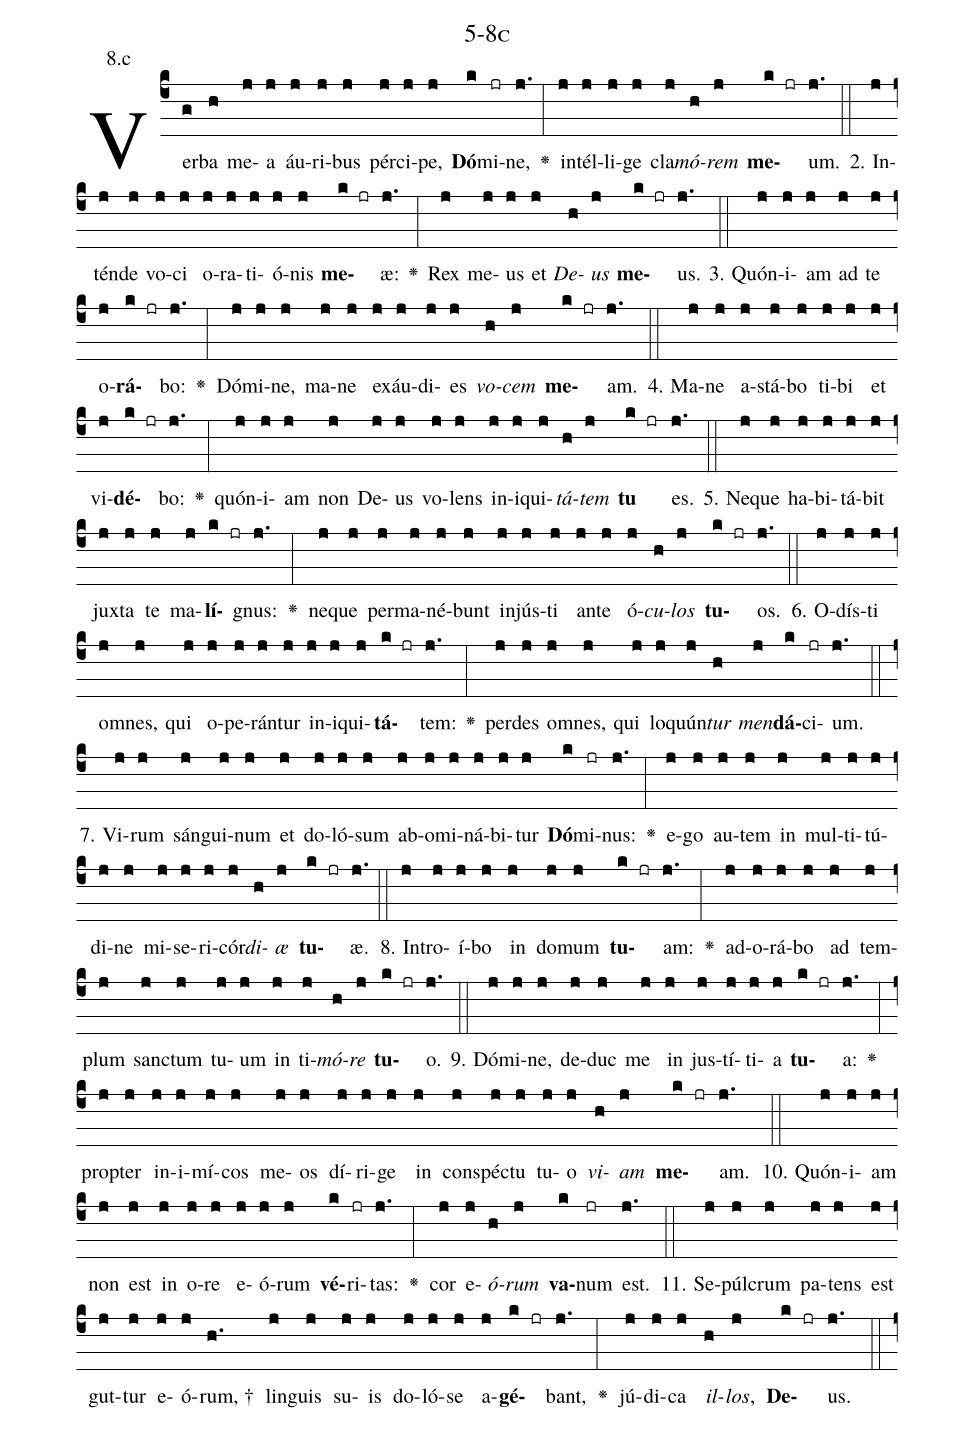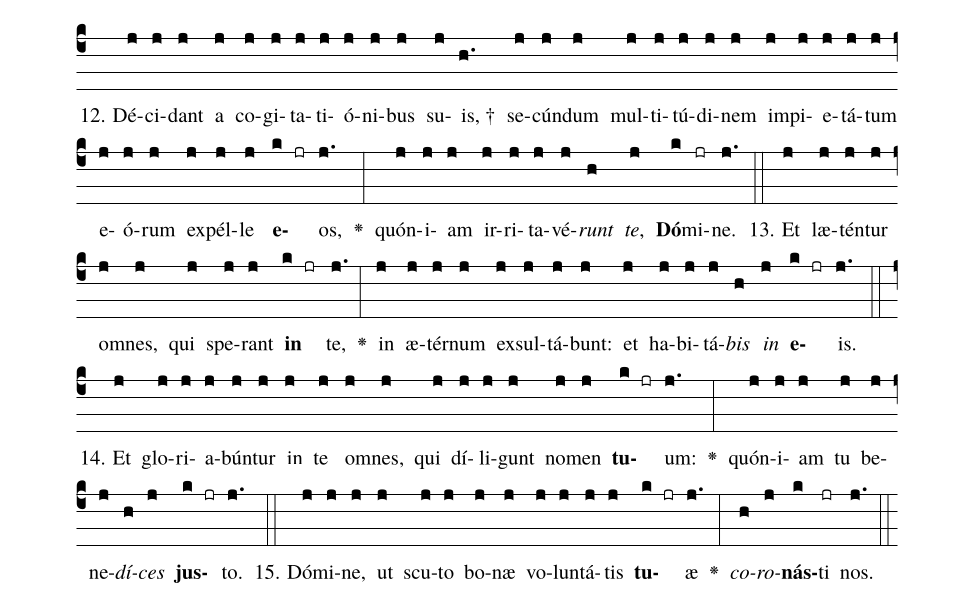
name: 5-8c;
annotation: 8.c;
%%
(c4)Ver(g)ba(h) me(j)a(j) áu(j)ri(j)bus(j) pér(j)ci(j)pe,(j) <b>Dó</b>(k)mi(jr)ne,(j.) <v>\greheightstar</v>(:) in(j)tél(j)li(j)ge(j) cla(j)<i>mó</i>(h)<i>rem</i>(j) <b>me</b>(k jr)um.(j.) (::)
2. In(j)tén(j)de(j) vo(j)ci(j) o(j)ra(j)ti(j)ó(j)nis(j) <b>me</b>(k jr)æ:(j.) <v>\greheightstar</v>(:) Rex(j) me(j)us(j) et(j) <i>De</i>(h)<i>us</i>(j) <b>me</b>(k jr)us.(j.) (::)
3. Quón(j)i(j)am(j) ad(j) te(j) o(j)<b>rá</b>(k jr)bo:(j.) <v>\greheightstar</v>(:) Dó(j)mi(j)ne,(j) ma(j)ne(j) ex(j)áu(j)di(j)es(j) <i>vo</i>(h)<i>cem</i>(j) <b>me</b>(k jr)am.(j.) (::)
4. Ma(j)ne(j) a(j)stá(j)bo(j) ti(j)bi(j) et(j) vi(j)<b>dé</b>(k jr)bo:(j.) <v>\greheightstar</v>(:) quón(j)i(j)am(j) non(j) De(j)us(j) vo(j)lens(j) in(j)i(j)qui(j)<i>tá</i>(h)<i>tem</i>(j) <b>tu</b>(k jr) es.(j.) (::)
5. Ne(j)que(j) ha(j)bi(j)tá(j)bit(j) jux(j)ta(j) te(j) ma(j)<b>lí</b>(k jr)gnus:(j.) <v>\greheightstar</v>(:) ne(j)que(j) per(j)ma(j)né(j)bunt(j) in(j)jús(j)ti(j) an(j)te(j) ó(j)<i>cu</i>(h)<i>los</i>(j) <b>tu</b>(k jr)os.(j.) (::)
6. O(j)dís(j)ti(j) om(j)nes,(j) qui(j) o(j)pe(j)rán(j)tur(j) in(j)i(j)qui(j)<b>tá</b>(k jr)tem:(j.) <v>\greheightstar</v>(:) per(j)des(j) om(j)nes,(j) qui(j) lo(j)quún(j)<i>tur</i>(h) <i>men</i>(j)<b>dá</b>(k)ci(jr)um.(j.) (::)
7. Vi(j)rum(j) sán(j)gui(j)num(j) et(j) do(j)ló(j)sum(j) ab(j)o(j)mi(j)ná(j)bi(j)tur(j) <b>Dó</b>(k)mi(jr)nus:(j.) <v>\greheightstar</v>(:) e(j)go(j) au(j)tem(j) in(j) mul(j)ti(j)tú(j)di(j)ne(j) mi(j)se(j)ri(j)cór(j)<i>di</i>(h)<i>æ</i>(j) <b>tu</b>(k jr)æ.(j.) (::)
8. In(j)tro(j)í(j)bo(j) in(j) do(j)mum(j) <b>tu</b>(k jr)am:(j.) <v>\greheightstar</v>(:) ad(j)o(j)rá(j)bo(j) ad(j) tem(j)plum(j) sanc(j)tum(j) tu(j)um(j) in(j) ti(j)<i>mó</i>(h)<i>re</i>(j) <b>tu</b>(k jr)o.(j.) (::)
9. Dó(j)mi(j)ne,(j) de(j)duc(j) me(j) in(j) jus(j)tí(j)ti(j)a(j) <b>tu</b>(k jr)a:(j.) <v>\greheightstar</v>(:) prop(j)ter(j) in(j)i(j)mí(j)cos(j) me(j)os(j) dí(j)ri(j)ge(j) in(j) con(j)spéc(j)tu(j) tu(j)o(j) <i>vi</i>(h)<i>am</i>(j) <b>me</b>(k jr)am.(j.) (::)
10. Quón(j)i(j)am(j) non(j) est(j) in(j) o(j)re(j) e(j)ó(j)rum(j) <b>vé</b>(k)ri(jr)tas:(j.) <v>\greheightstar</v>(:) cor(j) e(j)<i>ó</i>(h)<i>rum</i>(j) <b>va</b>(k)num(jr) est.(j.) (::)
11. Se(j)púl(j)crum(j) pa(j)tens(j) est(j) gut(j)tur(j) e(j)ó(j)rum, †(h.) lin(j)guis(j) su(j)is(j) do(j)ló(j)se(j) a(j)<b>gé</b>(k jr)bant,(j.) <v>\greheightstar</v>(:) jú(j)di(j)ca(j) <i>il</i>(h)<i>los</i>,(j) <b>De</b>(k jr)us.(j.) (::)
12. Dé(j)ci(j)dant(j) a(j) co(j)gi(j)ta(j)ti(j)ó(j)ni(j)bus(j) su(j)is, †(h.) se(j)cún(j)dum(j) mul(j)ti(j)tú(j)di(j)nem(j) im(j)pi(j)e(j)tá(j)tum(j) e(j)ó(j)rum(j) ex(j)pél(j)le(j) <b>e</b>(k jr)os,(j.) <v>\greheightstar</v>(:) quón(j)i(j)am(j) ir(j)ri(j)ta(j)vé(j)<i>runt</i>(h) <i>te</i>,(j) <b>Dó</b>(k)mi(jr)ne.(j.) (::)
13. Et(j) læ(j)tén(j)tur(j) om(j)nes,(j) qui(j) spe(j)rant(j) <b>in</b>(k jr) te,(j.) <v>\greheightstar</v>(:) in(j) æ(j)tér(j)num(j) ex(j)sul(j)tá(j)bunt:(j) et(j) ha(j)bi(j)tá(j)<i>bis</i>(h) <i>in</i>(j) <b>e</b>(k jr)is.(j.) (::)
14. Et(j) glo(j)ri(j)a(j)bún(j)tur(j) in(j) te(j) om(j)nes,(j) qui(j) dí(j)li(j)gunt(j) no(j)men(j) <b>tu</b>(k jr)um:(j.) <v>\greheightstar</v>(:) quón(j)i(j)am(j) tu(j) be(j)ne(j)<i>dí</i>(h)<i>ces</i>(j) <b>jus</b>(k jr)to.(j.) (::)
15. Dó(j)mi(j)ne,(j) ut(j) scu(j)to(j) bo(j)næ(j) vo(j)lun(j)tá(j)tis(j) <b>tu</b>(k jr)æ(j.) <v>\greheightstar</v>(:) <i>co</i>(h)<i>ro</i>(j)<b>nás</b>(k)ti(jr) nos.(j.) (::)
